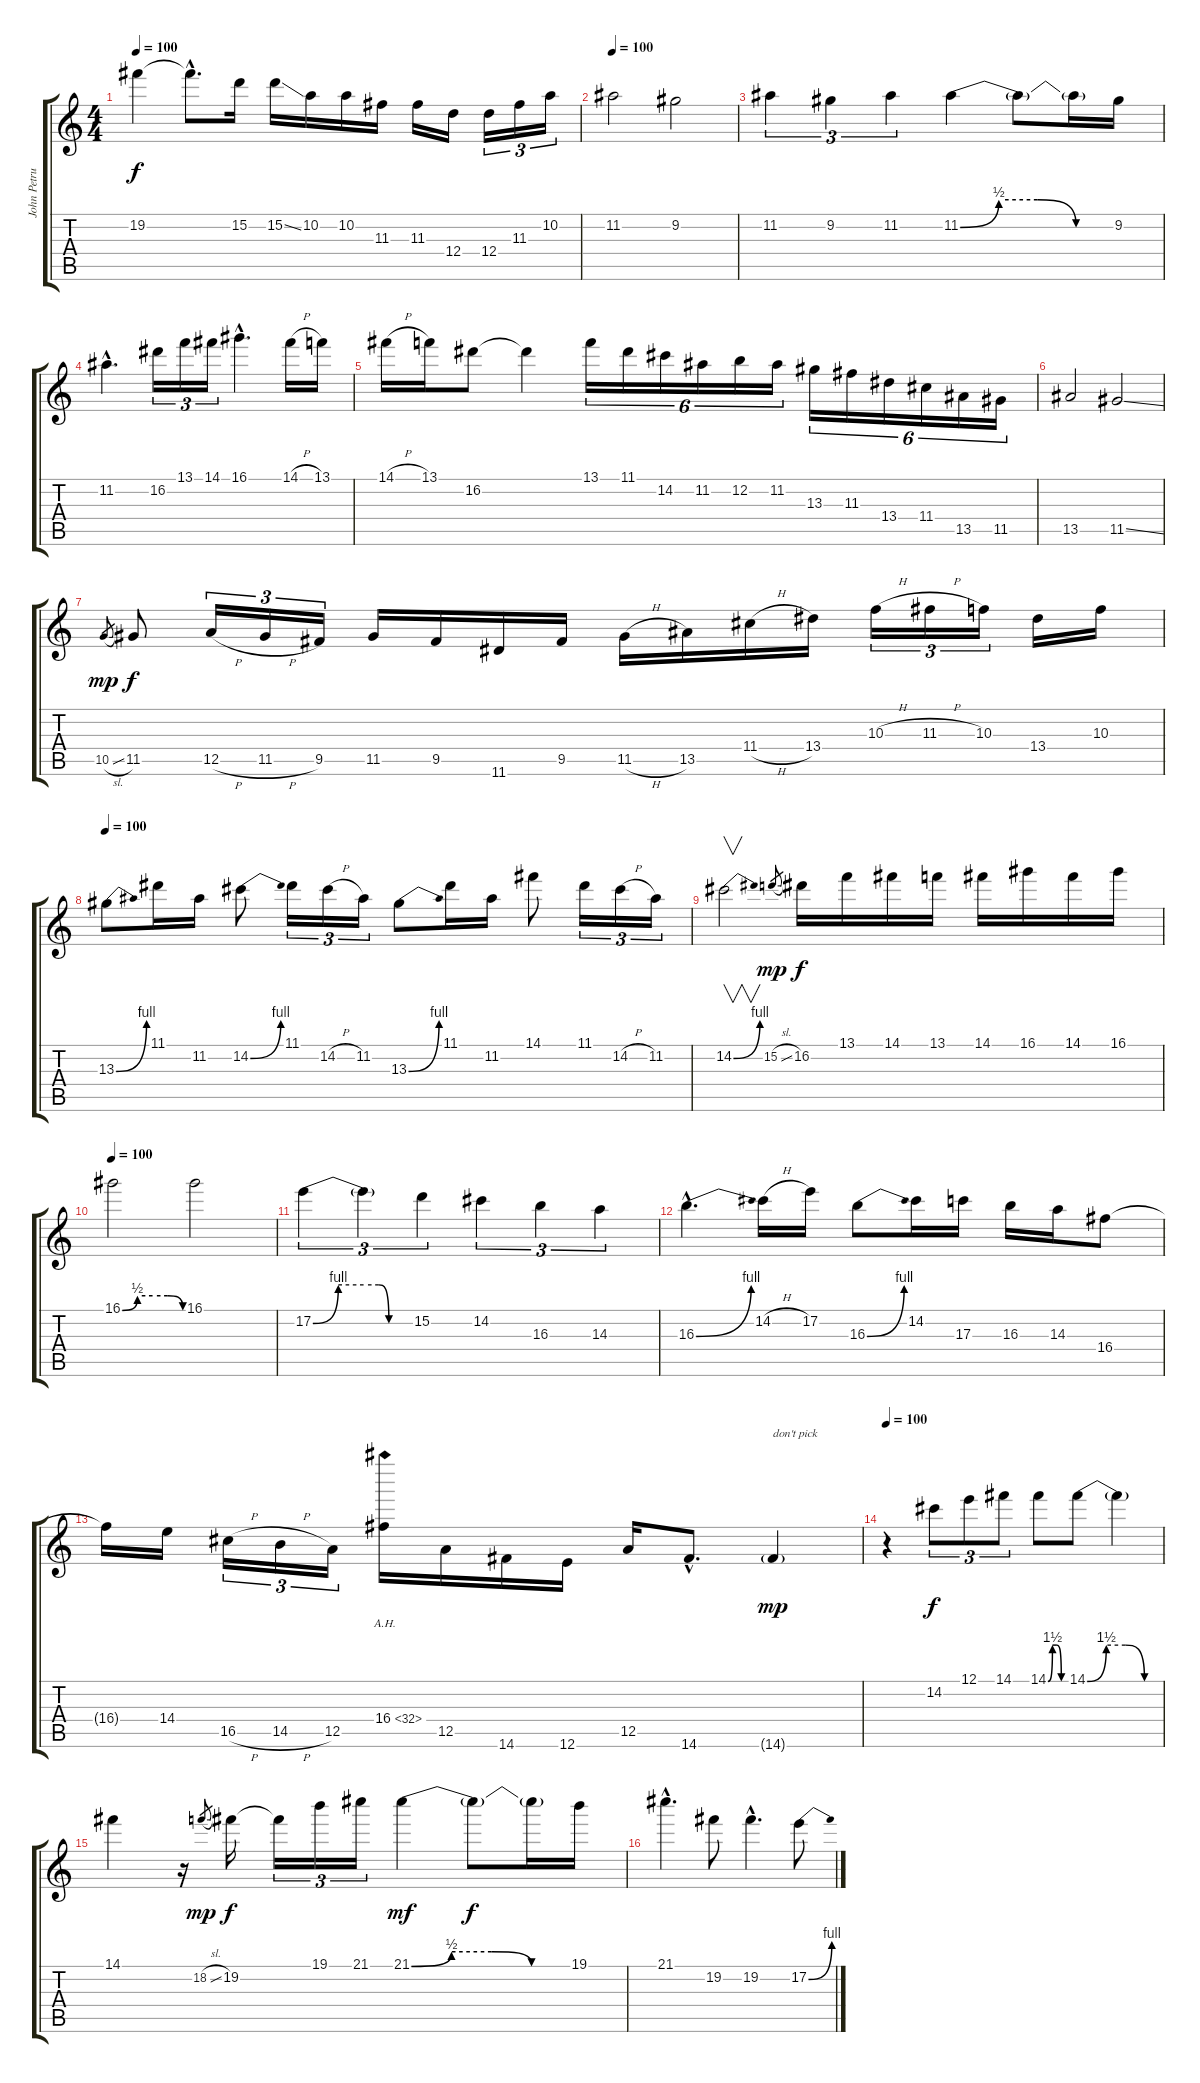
\track ("John Petrucci" "John Petru") {instrument acousticguitarnylon}
\staff {score tabs}
\tuning (E4 B3 G3 D3 A2 E2) {hide}
\ts (4 4)
\tempo 100
\clef g2
\ks c
19.2.4{dy f instrument lead8bassandlead} 19.2{hac t}.8{d} 15.2.16 15.2{ss}.16 10.2.16 10.2.16 11.3.16 11.3.16 12.4.16 12.4.16{tu (3 2)} 11.3.16{tu (3 2)} 10.2.16{tu (3 2)} |
\tempo 100
11.2.2{instrument lead8bassandlead} 9.2.2 |
11.2.4{tu (3 2)} 9.2.4{tu (3 2)} 11.2.4{tu (3 2)} 11.2{be (custom 0 0 15 2 30 2 45 0 60 0)}.4 11.2{t}.8 11.2{t}.16 9.2.16 |
11.2{hac}.4{d} 16.2.16{tu (3 2)} 13.1.16{tu (3 2)} 14.1.16{tu (3 2)} 16.1{hac}.4{d} 14.1{h}.16 13.1.16 |
14.1{h}.16 13.1.16 16.2.8 16.2{t}.4 13.1.16{tu (6 4)} 11.1.16{tu (6 4)} 14.2.16{tu (6 4)} 11.2.16{tu (6 4)} 12.2.16{tu (6 4)} 11.2.16{tu (6 4)} 13.3.16{tu (6 4)} 11.3.16{tu (6 4)} 13.4.16{tu (6 4)} 11.4.16{tu (6 4)} 13.5.16{tu (6 4)} 11.5.16{tu (6 4)} |
13.5.2 11.5{ss}.2 |
10.5{sl}.8{gr dy mp} 11.5.8{dy f} 12.5{h}.16{tu (3 2)} 11.5{h}.16{tu (3 2)} 9.5.16{tu (3 2)} 11.5.16 9.5.16 11.6.16 9.5.16 11.5{h}.16 13.5.16 11.4{h}.16 13.4.16 10.3{h}.16{tu (3 2)} 11.3{h}.16{tu (3 2)} 10.3.16{tu (3 2)} 13.4.16 10.3.16 |
\tempo 100
13.3{be (bend 0 0 60 4)}.8{instrument lead8bassandlead} 11.1.16 11.2.16 14.2{be (bend 0 0 60 4)}.8 11.1.16{tu (3 2)} 14.2{h}.16{tu (3 2)} 11.2.16{tu (3 2)} 13.3{be (bend 0 0 60 4)}.8 11.1.16 11.2.16 14.1.8 11.1.16{tu (3 2)} 14.2{h}.16{tu (3 2)} 11.2.16{tu (3 2)} |
14.2{be (bend 0 0 60 4)}.2{v} 15.2{sl}.8{gr dy mp} 16.2.16{dy f} 13.1.16 14.1.16 13.1.16 14.1.16 16.1.16 14.1.16 16.1.16 |
\tempo 100
16.1{be (custom 0 0 15 2 30 2 45 2 60 0)}.2{instrument lead8bassandlead} 16.1.2 |
17.2{be (custom 0 0 15 4 30 4 39 4 45 0 60 0)}.4{tu (3 2)} 17.2{t}.4{tu (3 2)} 15.2.4{tu (3 2)} 14.2.4{tu (3 2)} 16.3.4{tu (3 2)} 14.3.4{tu (3 2)} |
16.3{be (bend 0 0 60 4) hac}.4{d} 14.2{h}.16 17.2.16 16.3{be (bend 0 0 60 4)}.8 14.2.16 17.3.16 16.3.16 14.3.16 16.4.8 |
16.4{t}.16 14.4.16 16.5{h}.16{tu (3 2)} 14.5{h}.16{tu (3 2)} 12.5.16{tu (3 2)} 16.4{ah 16}.16 12.5.16 14.6.16 12.6.16 12.5.16 14.6{hac}.8{d} 14.6{g}.4{txt "don't pick" dy mp} |
\tempo 100
r.4{instrument lead8bassandlead} 14.2.8{tu (3 2) dy f} 12.1.8{tu (3 2)} 14.1.8{tu (3 2)} 14.1{be (custom 0 0 15 6 30 6 45 0 60 0)}.8 14.1{be (custom 0 0 15 6 30 6 45 0 60 0)}.8 14.1{t}.4 |
14.1.4 r.16 18.2{sl}.8{gr dy mp} 19.2.16{dy f} 19.2{t}.16{tu (3 2)} 19.1.16{tu (3 2)} 21.1.16{tu (3 2)} 21.1{be (custom 0 0 15 2 30 2 45 0 60 0)}.4{dy mf} 21.1{t}.8{dy f} 21.1{t}.16 19.1.16 |
21.1{hac}.4{d} 19.2.8 19.2{hac}.4{d} 17.2{be (bend 0 0 60 4)}.8
